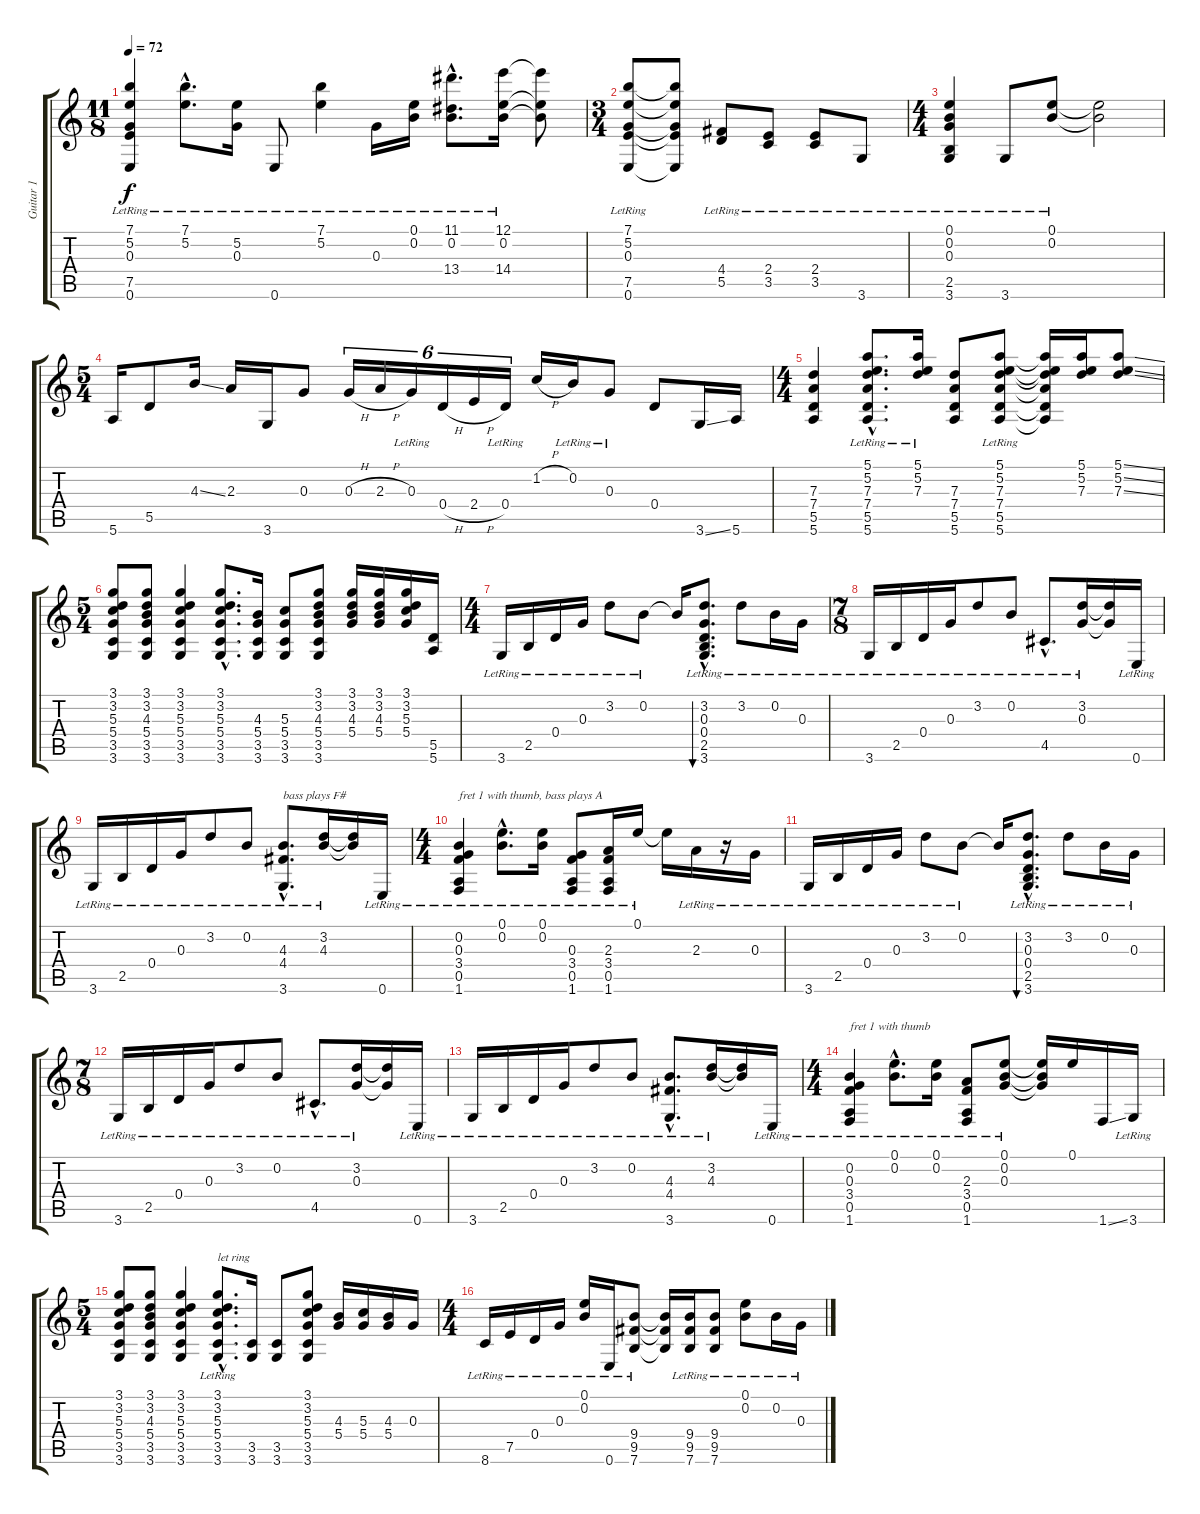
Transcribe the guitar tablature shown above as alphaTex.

\track ("Guitar 1" "Guitar 1") {instrument electricguitarclean}
\staff {score tabs}
\tuning (E4 B3 G3 D3 A2 E2) {hide}
\ts (11 8)
\tempo 72
\clef g2
\ks c
(7.1{lr} 5.2{lr} 0.3{lr} 7.5{lr} 0.6{lr}).4{dy f} (7.1{hac lr} 5.2{hac lr}).8{d} (5.2{lr} 0.3{lr}).16 0.6{lr}.8 (7.1{lr} 5.2{lr}).4 0.3{lr}.16 (0.1{lr} 0.2{lr}).16 (11.1{hac lr} 0.2{hac lr} 13.4{hac lr}).8{d} (12.1{lr} 0.2{lr} 14.4{lr}).16 (12.1{t} 0.2{t} 14.4{t}).8 |
\ts (3 4)
(7.1{lr} 5.2{lr} 0.3{lr} 7.5{lr} 0.6{lr}).8 (7.1{t} 5.2{t} 0.3{t} 7.5{t} 0.6{t}).8 (4.4{lr} 5.5{lr}).8 (2.4{lr} 3.5{lr}).8 (2.4{lr} 3.5{lr}).8 3.6{lr}.8 |
\ts (4 4)
(0.1{lr} 0.2{lr} 0.3{lr} 2.5{lr} 3.6{lr}).4 3.6{lr}.8 (0.1{lr} 0.2{lr}).8 (0.1{t} 0.2{t}).2 |
\ts (5 4)
5.6.16 5.5.8 4.3{ss}.16 2.3.16 3.6.16 0.3.8 0.3{h}.16{tu (6 4)} 2.3{h}.16{tu (6 4)} 0.3{lr}.16{tu (6 4)} 0.4{h}.16{tu (6 4)} 2.4{h}.16{tu (6 4)} 0.4{lr}.16{tu (6 4)} 1.2{h}.16 0.2{lr}.16 0.3{lr}.8 0.4.8 3.6{ss}.16 5.6.16 |
\ts (4 4)
(7.3 7.4 5.5 5.6).4 (5.1{hac} 5.2{hac} 7.3{hac} 7.4{hac lr} 5.5{hac lr} 5.6{hac lr}).8{d} (5.1{lr} 5.2{lr} 7.3).16 (7.3 7.4 5.5 5.6).8 (5.1 5.2 7.3 7.4{lr} 5.5{lr} 5.6{lr}).8 (5.1{t} 5.2{t} 7.3{t} 7.4{t} 5.5{t} 5.6{t}).16 (5.1 5.2 7.3).16 (5.1{ss} 5.2{ss} 7.3{ss}).8 |
\ts (5 4)
(3.1 3.2 5.3 5.4 3.5 3.6).8 (3.1 3.2 4.3 5.4 3.5 3.6).8 (3.1 3.2 5.3 5.4 3.5 3.6).4 (3.1{hac} 3.2{hac} 5.3{hac} 5.4{hac} 3.5{hac} 3.6{hac}).8{d} (4.3 5.4 3.5 3.6).16 (5.3 5.4 3.5 3.6).8 (3.1 3.2 4.3 5.4 3.5 3.6).8 (3.1 3.2 4.3 5.4).16 (3.1 3.2 4.3 5.4).16 (3.1 3.2 5.3 5.4).16 (5.5 5.6).16 |
\ts (4 4)
3.6{lr}.16 2.5{lr}.16 0.4{lr}.16 0.3{lr}.16 3.2{lr}.8 0.2{lr}.8 0.2{t}.16 (3.2{hac lr} 0.3{hac lr} 0.4{hac lr} 2.5{hac lr} 3.6{hac lr}).8{d bu 120} 3.2{lr}.8 0.2{lr}.16 0.3{lr}.16 |
\ts (7 8)
3.6{lr}.16 2.5{lr}.16 0.4{lr}.16 0.3{lr}.16 3.2{lr}.8 0.2{lr}.8 4.5{hac lr}.8{d} (3.2{lr} 0.3{lr}).16 (3.2{t} 0.3{t}).16 0.6{lr}.16 |
3.6{lr}.16 2.5{lr}.16 0.4{lr}.16 0.3{lr}.16 3.2{lr}.8 0.2{lr}.8 (4.3{hac lr} 4.4{hac lr} 3.6{hac lr}).8{d txt "bass plays F#"} (3.2{lr} 4.3{lr}).16 (3.2{t} 4.3{t}).16 0.6{lr}.16 |
\ts (4 4)
(0.2{lr} 0.3{lr} 3.4{lr} 0.5{lr} 1.6{lr}).4{txt "fret 1 with thumb, bass plays A"} (0.1{hac lr} 0.2{hac lr}).8{d} (0.1{lr} 0.2{lr}).16 (0.3{lr} 3.4{lr} 0.5{lr} 1.6{lr}).8 (2.3{lr} 3.4{lr} 0.5{lr} 1.6{lr}).16 0.1{lr}.16 0.1{t}.16 2.3{lr}.16 r.16 0.3{lr}.16 |
3.6{lr}.16 2.5{lr}.16 0.4{lr}.16 0.3{lr}.16 3.2{lr}.8 0.2{lr}.8 0.2{t}.16 (3.2{hac lr} 0.3{hac lr} 0.4{hac lr} 2.5{hac lr} 3.6{hac lr}).8{d bu 120} 3.2{lr}.8 0.2{lr}.16 0.3{lr}.16 |
\ts (7 8)
3.6{lr}.16 2.5{lr}.16 0.4{lr}.16 0.3{lr}.16 3.2{lr}.8 0.2{lr}.8 4.5{hac lr}.8{d} (3.2{lr} 0.3{lr}).16 (3.2{t} 0.3{t}).16 0.6{lr}.16 |
3.6{lr}.16 2.5{lr}.16 0.4{lr}.16 0.3{lr}.16 3.2{lr}.8 0.2{lr}.8 (4.3{hac lr} 4.4{hac lr} 3.6{hac lr}).8{d} (3.2{lr} 4.3{lr}).16 (3.2{t} 4.3{t}).16 0.6{lr}.16 |
\ts (4 4)
(0.2{lr} 0.3{lr} 3.4{lr} 0.5{lr} 1.6{lr}).4{txt "fret 1 with thumb"} (0.1{hac lr} 0.2{hac lr}).8{d} (0.1{lr} 0.2{lr}).16 (2.3{lr} 3.4{lr} 0.5{lr} 1.6{lr}).8 (0.1{lr} 0.2{lr} 0.3{lr}).8 (0.1{t} 0.2{t} 0.3{t}).16 0.1.16 1.6{ss}.16 3.6{lr}.16 |
\ts (5 4)
(3.1 3.2 5.3 5.4 3.5 3.6).8 (3.1 3.2 4.3 5.4 3.5 3.6).8 (3.1 3.2 5.3 5.4 3.5 3.6).4 (3.1{hac lr} 3.2{hac lr} 5.3{hac lr} 5.4{hac lr} 3.5{hac} 3.6{hac}).8{d txt "let ring"} (3.5 3.6).16 (3.5 3.6).8 (3.1 3.2 5.3 5.4 3.5 3.6).8 (4.3 5.4).16 (5.3 5.4).16 (4.3 5.4).16 0.3.16 |
\ts (4 4)
8.6{lr}.16 7.5{lr}.16 0.4{lr}.16 0.3{lr}.16 (0.1{lr} 0.2{lr}).16 0.6{lr}.16 (9.4{lr} 9.5{lr} 7.6{lr}).8 (9.4{t} 9.5{t} 7.6{t}).16 (9.4{lr} 9.5{lr} 7.6{lr}).16 (9.4{lr} 9.5{lr} 7.6{lr}).8 (0.1{lr} 0.2{lr}).8 0.2{lr}.16 0.3{lr}.16
